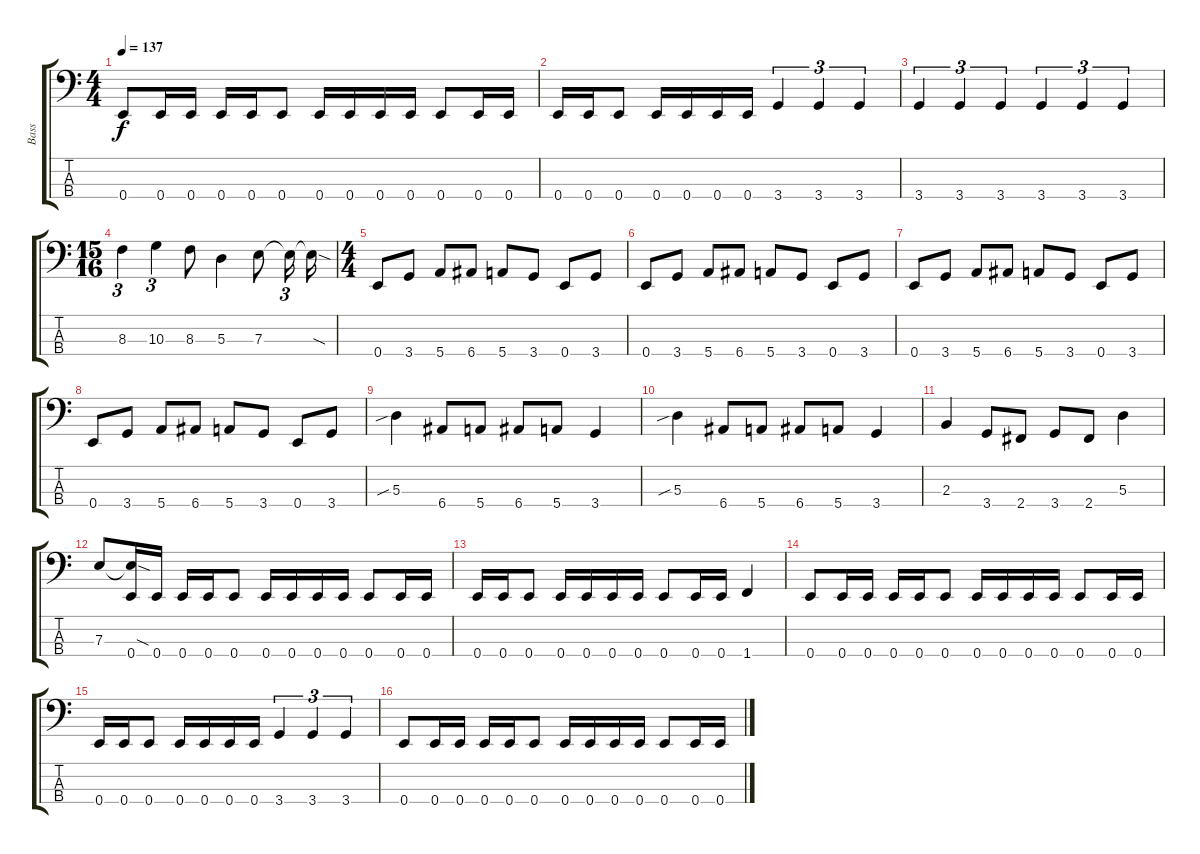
\track ("Bass" "Bass") {instrument electricbassfinger}
\staff {score tabs}
\tuning (G2 D2 A1 E1) {hide}
\ts (4 4)
\tempo 137
\clef f4
\ks c
0.4.8{dy f} 0.4.16 0.4.16 0.4.16 0.4.16 0.4.8 0.4.16 0.4.16 0.4.16 0.4.16 0.4.8 0.4.16 0.4.16 |
0.4.16 0.4.16 0.4.8 0.4.16 0.4.16 0.4.16 0.4.16 3.4.4{tu (3 2)} 3.4.4{tu (3 2)} 3.4.4{tu (3 2)} |
3.4.4{tu (3 2)} 3.4.4{tu (3 2)} 3.4.4{tu (3 2)} 3.4.4{tu (3 2)} 3.4.4{tu (3 2)} 3.4.4{tu (3 2)} |
\ts (15 16)
8.3.4{tu (3 2)} 10.3.4{tu (3 2)} 8.3.8 5.3.4 7.3.8 7.3{t}.16{tu (3 2)} 7.3{sod t}.16 |
\ts (4 4)
0.4.8 3.4.8 5.4.8 6.4.8 5.4.8 3.4.8 0.4.8 3.4.8 |
0.4.8 3.4.8 5.4.8 6.4.8 5.4.8 3.4.8 0.4.8 3.4.8 |
0.4.8 3.4.8 5.4.8 6.4.8 5.4.8 3.4.8 0.4.8 3.4.8 |
0.4.8 3.4.8 5.4.8 6.4.8 5.4.8 3.4.8 0.4.8 3.4.8 |
5.3{sib}.4 6.4.8 5.4.8 6.4.8 5.4.8 3.4.4 |
5.3{sib}.4 6.4.8 5.4.8 6.4.8 5.4.8 3.4.4 |
2.3.4 3.4.8 2.4.8 3.4.8 2.4.8 5.3.4 |
7.3.8 (7.3{sod t} 0.4).16 0.4.16 0.4.16 0.4.16 0.4.8 0.4.16 0.4.16 0.4.16 0.4.16 0.4.8 0.4.16 0.4.16 |
0.4.16 0.4.16 0.4.8 0.4.16 0.4.16 0.4.16 0.4.16 0.4.8 0.4.16 0.4.16 1.4.4 |
0.4.8 0.4.16 0.4.16 0.4.16 0.4.16 0.4.8 0.4.16 0.4.16 0.4.16 0.4.16 0.4.8 0.4.16 0.4.16 |
0.4.16 0.4.16 0.4.8 0.4.16 0.4.16 0.4.16 0.4.16 3.4.4{tu (3 2)} 3.4.4{tu (3 2)} 3.4.4{tu (3 2)} |
0.4.8 0.4.16 0.4.16 0.4.16 0.4.16 0.4.8 0.4.16 0.4.16 0.4.16 0.4.16 0.4.8 0.4.16 0.4.16
